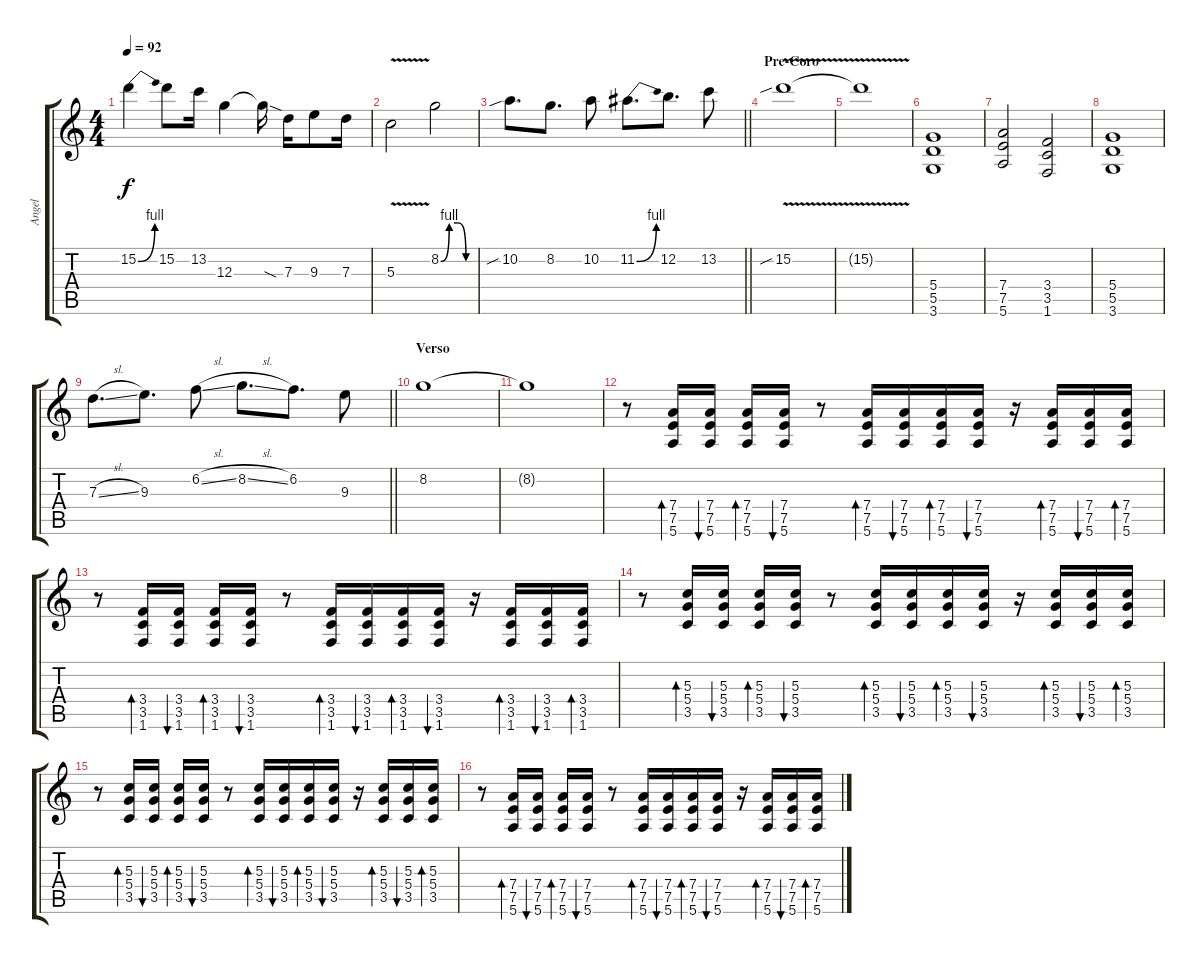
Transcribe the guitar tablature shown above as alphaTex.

\track ("Angel" "Angel") {instrument distortionguitar}
\staff {score tabs}
\tuning (E4 B3 G3 D3 A2 E2) {hide}
\ts (4 4)
\tempo 92
\clef g2
\ks c
15.2{be (bend 0 0 60 4)}.4{dy f} 15.2.8 13.2.16 12.3.4 12.3{sod t}.16 7.3.16 9.3.8 7.3.16 |
5.3{v}.2 8.2{be (custom 0 0 15 4 30 4 45 0 60 0)}.2 |
\barLineRight lightlight
10.2{sib}.8{d} 8.2.8{d} 10.2.8 11.2{be (bend 0 0 60 4)}.8{d} 12.2.8{d} 13.2.8 |
\section ("" "Pre-Coro")
15.2{v sib}.1{volume 2} |
15.2{t}.1 |
(5.4 5.5 3.6).1{volume 13} |
(7.4 7.5 5.6).2 (3.4 3.5 1.6).2 |
(5.4 5.5 3.6).1 |
\barLineRight lightlight
7.3{sl}.8{d} 9.3.8{d} 6.2{sl}.8 8.2{sl}.8{d} 6.2.8{d} 9.3.8 |
\section ("" "Verso")
8.2.1{volume 2} |
8.2{t}.1 |
r.8 (7.4 7.5 5.6).16{bd 30 volume 13} (7.4 7.5 5.6).16{bu 30} (7.4 7.5 5.6).16{bd 30} (7.4 7.5 5.6).16{bu 30} r.8 (7.4 7.5 5.6).16{bd 30} (7.4 7.5 5.6).16{bu 30} (7.4 7.5 5.6).16{bd 30} (7.4 7.5 5.6).16{bu 30} r.16 (7.4 7.5 5.6).16{bd 30} (7.4 7.5 5.6).16{bu 30} (7.4 7.5 5.6).16{bd 30} |
r.8 (3.4 3.5 1.6).16{bd 30} (3.4 3.5 1.6).16{bu 30} (3.4 3.5 1.6).16{bd 30} (3.4 3.5 1.6).16{bu 30} r.8 (3.4 3.5 1.6).16{bd 30} (3.4 3.5 1.6).16{bu 30} (3.4 3.5 1.6).16{bd 30} (3.4 3.5 1.6).16{bu 30} r.16 (3.4 3.5 1.6).16{bd 30} (3.4 3.5 1.6).16{bu 30} (3.4 3.5 1.6).16{bd 30} |
r.8 (5.3 5.4 3.5).16{bd 30} (5.3 5.4 3.5).16{bu 30} (5.3 5.4 3.5).16{bd 30} (5.3 5.4 3.5).16{bu 30} r.8 (5.3 5.4 3.5).16{bd 30} (5.3 5.4 3.5).16{bu 30} (5.3 5.4 3.5).16{bd 30} (5.3 5.4 3.5).16{bu 30} r.16 (5.3 5.4 3.5).16{bd 30} (5.3 5.4 3.5).16{bu 30} (5.3 5.4 3.5).16{bd 30} |
r.8 (5.3 5.4 3.5).16{bd 30} (5.3 5.4 3.5).16{bu 30} (5.3 5.4 3.5).16{bd 30} (5.3 5.4 3.5).16{bu 30} r.8 (5.3 5.4 3.5).16{bd 30} (5.3 5.4 3.5).16{bu 30} (5.3 5.4 3.5).16{bd 30} (5.3 5.4 3.5).16{bu 30} r.16 (5.3 5.4 3.5).16{bd 30} (5.3 5.4 3.5).16{bu 30} (5.3 5.4 3.5).16{bd 30} |
r.8 (7.4 7.5 5.6).16{bd 30} (7.4 7.5 5.6).16{bu 30} (7.4 7.5 5.6).16{bd 30} (7.4 7.5 5.6).16{bu 30} r.8 (7.4 7.5 5.6).16{bd 30} (7.4 7.5 5.6).16{bu 30} (7.4 7.5 5.6).16{bd 30} (7.4 7.5 5.6).16{bu 30} r.16 (7.4 7.5 5.6).16{bd 30} (7.4 7.5 5.6).16{bu 30} (7.4 7.5 5.6).16{bd 30}
